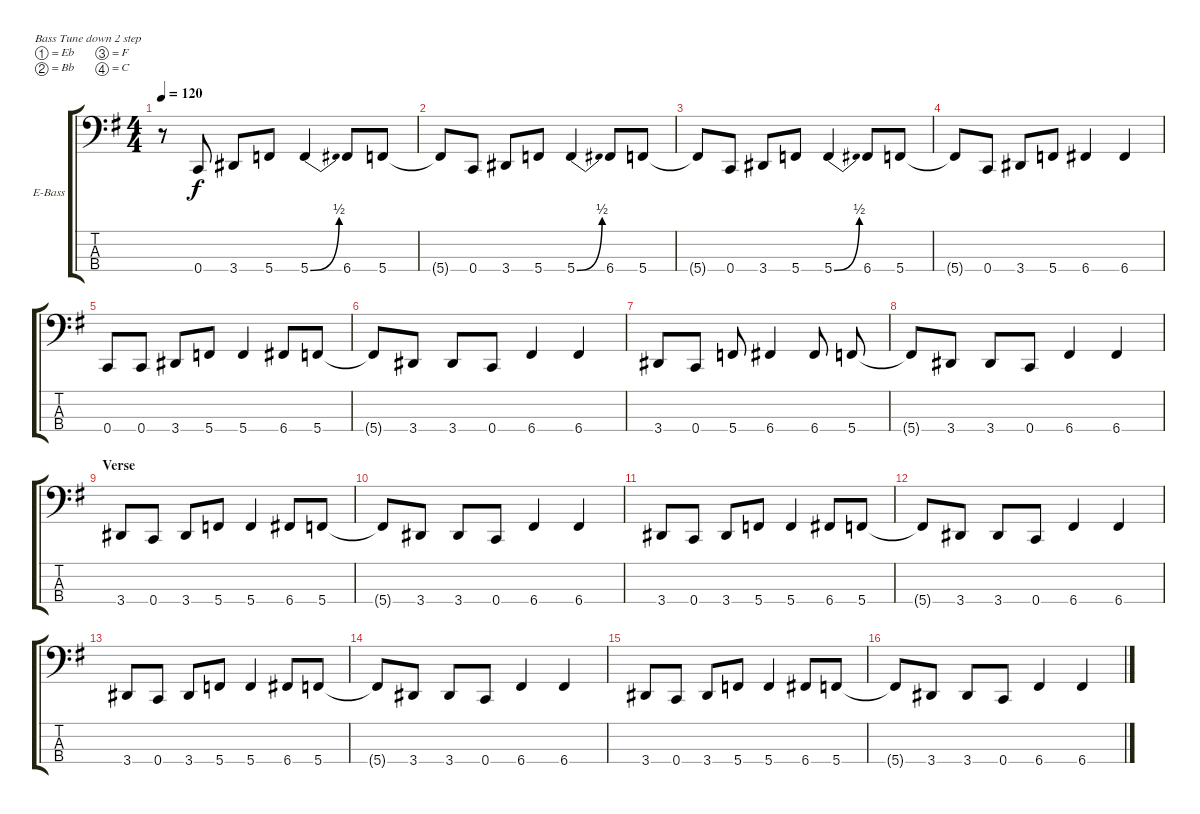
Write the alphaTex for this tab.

\defaultSystemsLayout 4
\bracketExtendMode groupsimilarinstruments
\firstSystemTrackNameOrientation horizontal
\otherSystemsTrackNameOrientation horizontal
\track ("Electric Bass" "E-Bass") {instrument electricbassfinger}
\staff {score tabs}
\tuning (Eb2 Bb1 F1 C1)
\ts (4 4)
\tempo 120
\clef f4
\scale
1.08575
\ks g
r.8{dy f instrument electricbassfinger} 0.4.8 3.4.8 5.4.8 5.4{be (bend 0 0 15.6 2)}.4 6.4.8 5.4.8 |
\scale
0.91425 5.4{t}.8 0.4.8 3.4.8 5.4.8 5.4{be (bend 0 0 15 2)}.4 6.4.8 5.4.8 |
\scale
1.05549 5.4{t}.8 0.4.8 3.4.8 5.4.8 5.4{be (bend 0 0 15.6 2)}.4 6.4.8 5.4.8 |
\scale
0.944515 5.4{t}.8 0.4.8 3.4.8 5.4.8 6.4.4 6.4.4 |
\scale
1.05549 0.4.8 0.4.8 3.4.8 5.4.8 5.4.4 6.4.8 5.4.8 |
\scale
0.944515 5.4{t}.8 3.4.8 3.4.8 0.4.8 6.4.4 6.4.4 |
\scale
1.05549 3.4.8 0.4.8 5.4.8 6.4.4 6.4.8 5.4.8 |
\scale
0.944515 5.4{t}.8 3.4.8 3.4.8 0.4.8 6.4.4 6.4.4 |
\section ("" "Verse")
\scale
1.05549 3.4.8 0.4.8 3.4.8 5.4.8 5.4.4 6.4.8 5.4.8 |
\scale
0.944515 5.4{t}.8 3.4.8 3.4.8 0.4.8 6.4.4 6.4.4 |
\scale
1.05549 3.4.8 0.4.8 3.4.8 5.4.8 5.4.4 6.4.8 5.4.8 |
\scale
0.944515 5.4{t}.8 3.4.8 3.4.8 0.4.8 6.4.4 6.4.4 |
\scale
1.05549 3.4.8 0.4.8 3.4.8 5.4.8 5.4.4 6.4.8 5.4.8 |
\scale
0.944515 5.4{t}.8 3.4.8 3.4.8 0.4.8 6.4.4 6.4.4 |
\scale
1.05549 3.4.8 0.4.8 3.4.8 5.4.8 5.4.4 6.4.8 5.4.8 |
\scale
0.944515 5.4{t}.8 3.4.8 3.4.8 0.4.8 6.4.4 6.4.4
